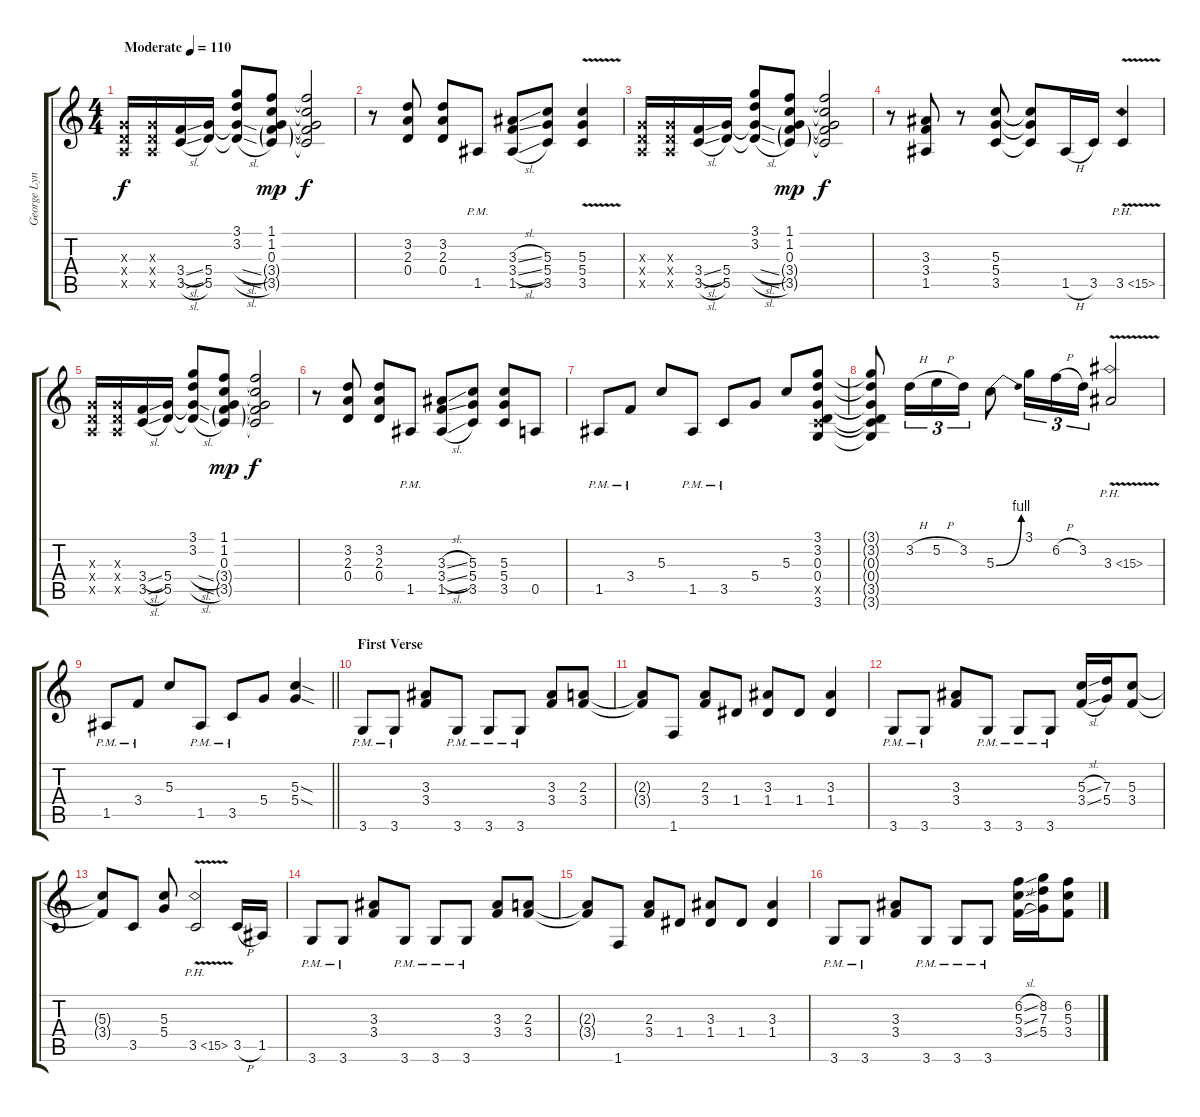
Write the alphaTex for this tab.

\track ("George Lynch Rhytym" "George Lyn") {instrument distortionguitar}
\staff {score tabs}
\tuning (E4 B3 G3 D3 A2 E2) {hide}
\ts (4 4)
\tempo (110 "Moderate")
\clef g2
\ks c
(0.3{x} 0.4{x} 0.5{x}).16{dy f instrument distortionguitar} (0.3{x} 0.4{x} 0.5{x}).16 (3.4{sl} 3.5{sl}).16 (5.4 5.5).16 (3.1 3.2 5.4{sl t} 5.5{sl t}).8 (1.1 1.2 0.3 3.4{g} 3.5{g}).8{dy mp} (1.1{t} 1.2{t} 0.3{t} 3.4{t} 3.5{t}).2{dy f} |
r.8 (3.2 2.3 0.4).8 (3.2 2.3 0.4).8 1.5{pm}.8 (3.3{sl} 3.4{sl} 1.5{sl}).8 (5.3 5.4 3.5).8 (5.3 5.4 3.5{v}).4 |
(0.3{x} 0.4{x} 0.5{x}).16 (0.3{x} 0.4{x} 0.5{x}).16 (3.4{sl} 3.5{sl}).16 (5.4 5.5).16 (3.1 3.2 5.4{sl t} 5.5{sl t}).8 (1.1 1.2 0.3 3.4{g} 3.5{g}).8{dy mp} (1.1{t} 1.2{t} 0.3{t} 3.4{t} 3.5{t}).2{dy f} |
r.8 (3.3 3.4 1.5).8 r.8 (5.3 5.4 3.5).8 (5.3{t} 5.4{t} 3.5{t}).8 1.5{h}.16 3.5.16 3.5{ph 12 v}.4 |
(0.3{x} 0.4{x} 0.5{x}).16 (0.3{x} 0.4{x} 0.5{x}).16 (3.4{sl} 3.5{sl}).16 (5.4 5.5).16 (3.1 3.2 5.4{sl t} 5.5{sl t}).8 (1.1 1.2 0.3 3.4{g} 3.5{g}).8{dy mp} (1.1{t} 1.2{t} 0.3{t} 3.4{t} 3.5{t}).2{dy f} |
r.8 (3.2 2.3 0.4).8 (3.2 2.3 0.4).8 1.5{pm}.8 (3.3{sl} 3.4{sl} 1.5{sl}).8 (5.3 5.4 3.5).8 (5.3 5.4 3.5).8 0.5.8 |
1.5{pm}.8 3.4{pm}.8 5.3.8 1.5{pm}.8 3.5{pm}.8 5.4.8 5.3.8 (3.1 3.2 0.3 0.4 3.5{x} 3.6).8 |
(3.1{t} 3.2{t} 0.3{t} 0.4{t} 3.5{t} 3.6{t}).8 3.2{h}.16{tu (3 2)} 5.2{h}.16{tu (3 2)} 3.2.16{tu (3 2)} 5.3{be (bend 0 0 60 4)}.8 3.1.16{tu (3 2)} 6.2{h}.16{tu (3 2)} 3.2.16{tu (3 2)} 3.3{ph 12 v}.2 |
\barLineRight lightlight
1.5{pm}.8 3.4{pm}.8 5.3.8 1.5{pm}.8 3.5{pm}.8 5.4.8 (5.3{sod} 5.4{sod}).4 |
\section ("" "First Verse")
3.6{pm}.8 3.6{pm}.8 (3.3 3.4).8 3.6{pm}.8 3.6{pm}.8 3.6{pm}.8 (3.3 3.4).8 (2.3 3.4).8 |
(2.3{t} 3.4{t}).8 1.6.8 (2.3 3.4).8 1.4.8 (3.3 1.4).8 1.4.8 (3.3 1.4).4 |
3.6{pm}.8 3.6{pm}.8 (3.3 3.4).8 3.6{pm}.8 3.6{pm}.8 3.6{pm}.8 (5.3{sl} 3.4{sl}).16 (7.3 5.4).16 (5.3 3.4).8 |
(5.3{t} 3.4{t}).8 3.5.8 (5.3 5.4).8 3.5{ph 12 v}.2 3.5{h}.16 1.5.16 |
3.6{pm}.8 3.6{pm}.8 (3.3 3.4).8 3.6{pm}.8 3.6{pm}.8 3.6{pm}.8 (3.3 3.4).8 (2.3 3.4).8 |
(2.3{t} 3.4{t}).8 1.6.8 (2.3 3.4).8 1.4.8 (3.3 1.4).8 1.4.8 (3.3 1.4).4 |
3.6{pm}.8 3.6{pm}.8 (3.3 3.4).8 3.6{pm}.8 3.6{pm}.8 3.6{pm}.8 (6.2{sl} 5.3{sl} 3.4{sl}).16 (8.2 7.3 5.4).16 (6.2 5.3 3.4).8
